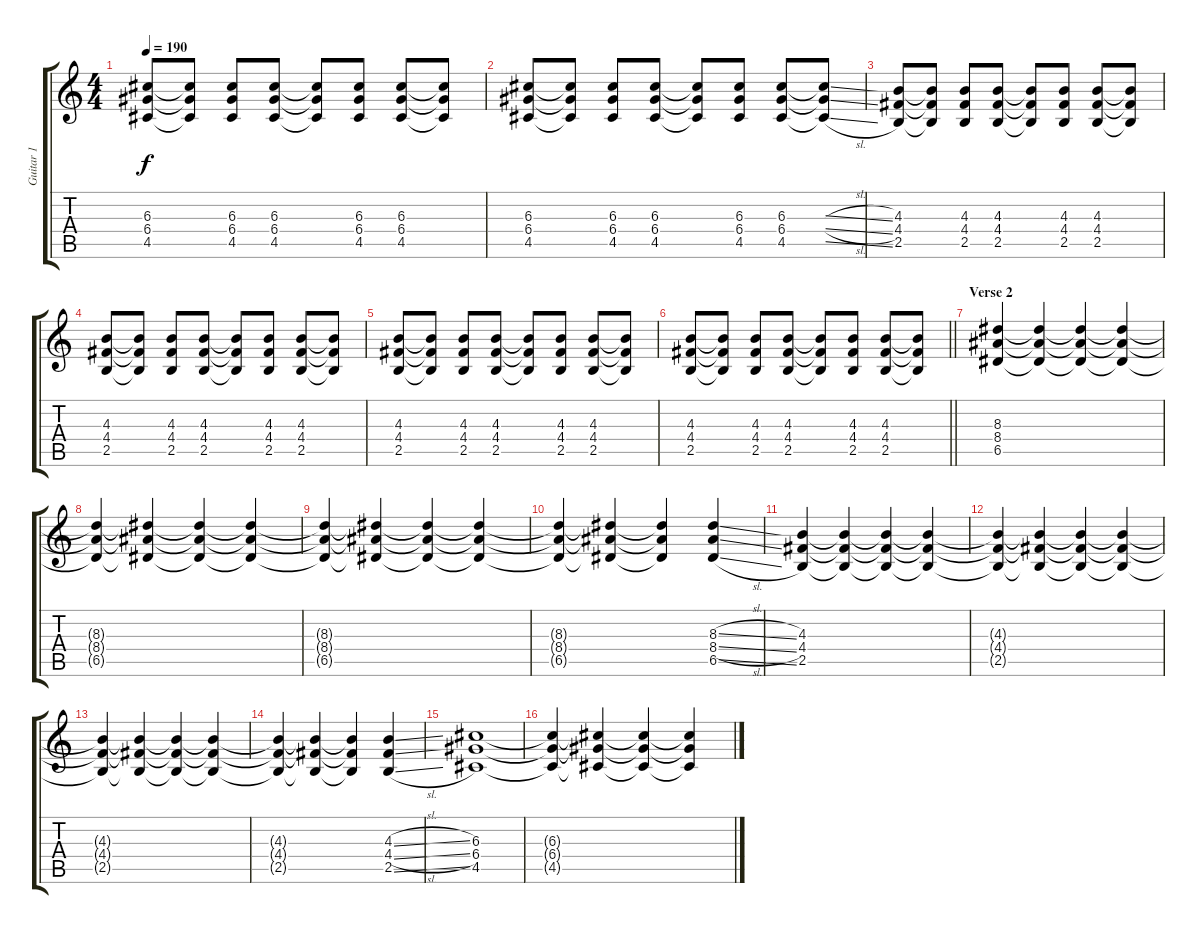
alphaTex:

\track ("Guitar 1" "Guitar 1") {instrument distortionguitar}
\staff {score tabs}
\tuning (E4 B3 G3 D3 A2 E2) {hide}
\ts (4 4)
\tempo 190
\clef g2
\ks c
(6.3 6.4 4.5).8{dy f} (6.3{t} 6.4{t} 4.5{t}).8 (6.3 6.4 4.5).8 (6.3 6.4 4.5).8 (6.3{t} 6.4{t} 4.5{t}).8 (6.3 6.4 4.5).8 (6.3 6.4 4.5).8 (6.3{t} 6.4{t} 4.5{t}).8 |
(6.3 6.4 4.5).8 (6.3{t} 6.4{t} 4.5{t}).8 (6.3 6.4 4.5).8 (6.3 6.4 4.5).8 (6.3{t} 6.4{t} 4.5{t}).8 (6.3 6.4 4.5).8 (6.3 6.4 4.5).8 (6.3{sl t} 6.4{sl t} 4.5{sl t}).8 |
(4.3 4.4 2.5).8 (4.3{t} 4.4{t} 2.5{t}).8 (4.3 4.4 2.5).8 (4.3 4.4 2.5).8 (4.3{t} 4.4{t} 2.5{t}).8 (4.3 4.4 2.5).8 (4.3 4.4 2.5).8 (4.3{t} 4.4{t} 2.5{t}).8 |
(4.3 4.4 2.5).8 (4.3{t} 4.4{t} 2.5{t}).8 (4.3 4.4 2.5).8 (4.3 4.4 2.5).8 (4.3{t} 4.4{t} 2.5{t}).8 (4.3 4.4 2.5).8 (4.3 4.4 2.5).8 (4.3{t} 4.4{t} 2.5{t}).8 |
(4.3 4.4 2.5).8 (4.3{t} 4.4{t} 2.5{t}).8 (4.3 4.4 2.5).8 (4.3 4.4 2.5).8 (4.3{t} 4.4{t} 2.5{t}).8 (4.3 4.4 2.5).8 (4.3 4.4 2.5).8 (4.3{t} 4.4{t} 2.5{t}).8 |
\barLineRight lightlight
(4.3 4.4 2.5).8 (4.3{t} 4.4{t} 2.5{t}).8 (4.3 4.4 2.5).8 (4.3 4.4 2.5).8 (4.3{t} 4.4{t} 2.5{t}).8 (4.3 4.4 2.5).8 (4.3 4.4 2.5).8 (4.3{t} 4.4{t} 2.5{t}).8 |
\section ("" "Verse 2")
(8.3 8.4 6.5).4 (8.3{t} 8.4{t} 6.5{t}).4 (8.3{t} 8.4{t} 6.5{t}).4 (8.3{t} 8.4{t} 6.5{t}).4 |
(8.3{t} 8.4{t} 6.5{t}).4 (8.3{t} 8.4{t} 6.5{t}).4 (8.3{t} 8.4{t} 6.5{t}).4 (8.3{t} 8.4{t} 6.5{t}).4 |
(8.3{t} 8.4{t} 6.5{t}).4 (8.3{t} 8.4{t} 6.5{t}).4 (8.3{t} 8.4{t} 6.5{t}).4 (8.3{t} 8.4{t} 6.5{t}).4 |
(8.3{t} 8.4{t} 6.5{t}).4 (8.3{t} 8.4{t} 6.5{t}).4 (8.3{t} 8.4{t} 6.5{t}).4 (8.3{sl} 8.4{sl} 6.5{sl}).4 |
(4.3 4.4 2.5).4 (4.3{t} 4.4{t} 2.5{t}).4 (4.3{t} 4.4{t} 2.5{t}).4 (4.3{t} 4.4{t} 2.5{t}).4 |
(4.3{t} 4.4{t} 2.5{t}).4 (4.3{t} 4.4{t} 2.5{t}).4 (4.3{t} 4.4{t} 2.5{t}).4 (4.3{t} 4.4{t} 2.5{t}).4 |
(4.3{t} 4.4{t} 2.5{t}).4 (4.3{t} 4.4{t} 2.5{t}).4 (4.3{t} 4.4{t} 2.5{t}).4 (4.3{t} 4.4{t} 2.5{t}).4 |
(4.3{t} 4.4{t} 2.5{t}).4 (4.3{t} 4.4{t} 2.5{t}).4 (4.3{t} 4.4{t} 2.5{t}).4 (4.3{sl} 4.4{sl} 2.5{sl}).4 |
(6.3 6.4 4.5).1 |
(6.3{t} 6.4{t} 4.5{t}).4 (6.3{t} 6.4{t} 4.5{t}).4 (6.3{t} 6.4{t} 4.5{t}).4 (6.3{t} 6.4{t} 4.5{t}).4
